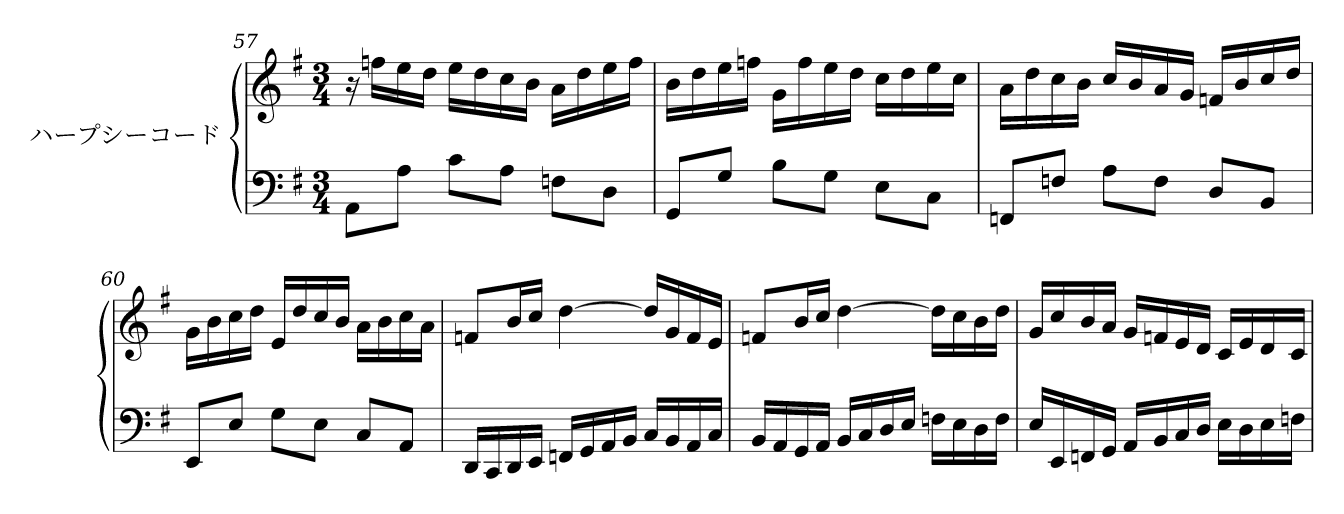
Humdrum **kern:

**kern	**kern
*part1	*part1
*staff2	*staff1
*I"ハープシーコード	*
*clefF4	*clefG2
*k[f#]	*k[f#]
*M3/4	*M3/4
=57	=57
8AA\L	16r
.	16ffn\LL
8A\J	16ee\
.	16dd\JJ
8c\L	16ee\LL
.	16dd\
8A\J	16cc\
.	16b\JJ
8Fn\L	16a\LL
.	16dd\
8D\J	16ee\
.	16ff\JJ
!!LO:LB:g=z
=58	=58
8GG/L	16b\LL
.	16dd\
8G/J	16ee\
.	16ffn\JJ
8B\L	16g\LL
.	16ff\
8G\J	16ee\
.	16dd\JJ
8E\L	16cc\LL
.	16dd\
8C\J	16ee\
.	16cc\JJ
=59	=59
8FFn/L	16a\LL
.	16dd\
8Fn/J	16cc\
.	16b\JJ
8A\L	16cc/LL
.	16b/
8F\J	16a/
.	16g/JJ
8D/L	16fn/LL
.	16b/
8BB/J	16cc/
.	16dd/JJ
=60	=60
8EE/L	16g\LL
.	16b\
8E/J	16cc\
.	16dd\JJ
8G\L	16e/LL
.	16dd/
8E\J	16cc/
.	16b/JJ
8C/L	16a\LL
.	16b\
8AA/J	16cc\
.	16a\JJ
!!LO:LB:g=z
=61	=61
16DD/LL	8fn/L
16CC/	.
16DD/	16b/L
16EE/JJ	16cc/JJ
16FFn/LL	[4dd\
16GG/	.
16AA/	.
16BB/JJ	.
16C/LL	16dd/LL]
16BB/	16g/
16AA/	16f/
16C/JJ	16e/JJ
=62	=62
16BB/LL	8fn/L
16AA/	.
16GG/	16b/L
16AA/JJ	16cc/JJ
16BB/LL	[4dd\
16C/	.
16D/	.
16E/JJ	.
16Fn\LL	16dd\LL]
16E\	16cc\
16D\	16b\
16F\JJ	16dd\JJ
=63	=63
16E/LL	16g/LL
16EE/	16cc/
16FFn/	16b/
16GG/JJ	16a/JJ
16AA/LL	16g/LL
16BB/	16fn/
16C/	16e/
16D/JJ	16d/JJ
16E\LL	16c/LL
16D\	16e/
16E\	16d/
16Fn\JJ	16c/JJ
=	=
*-	*-
